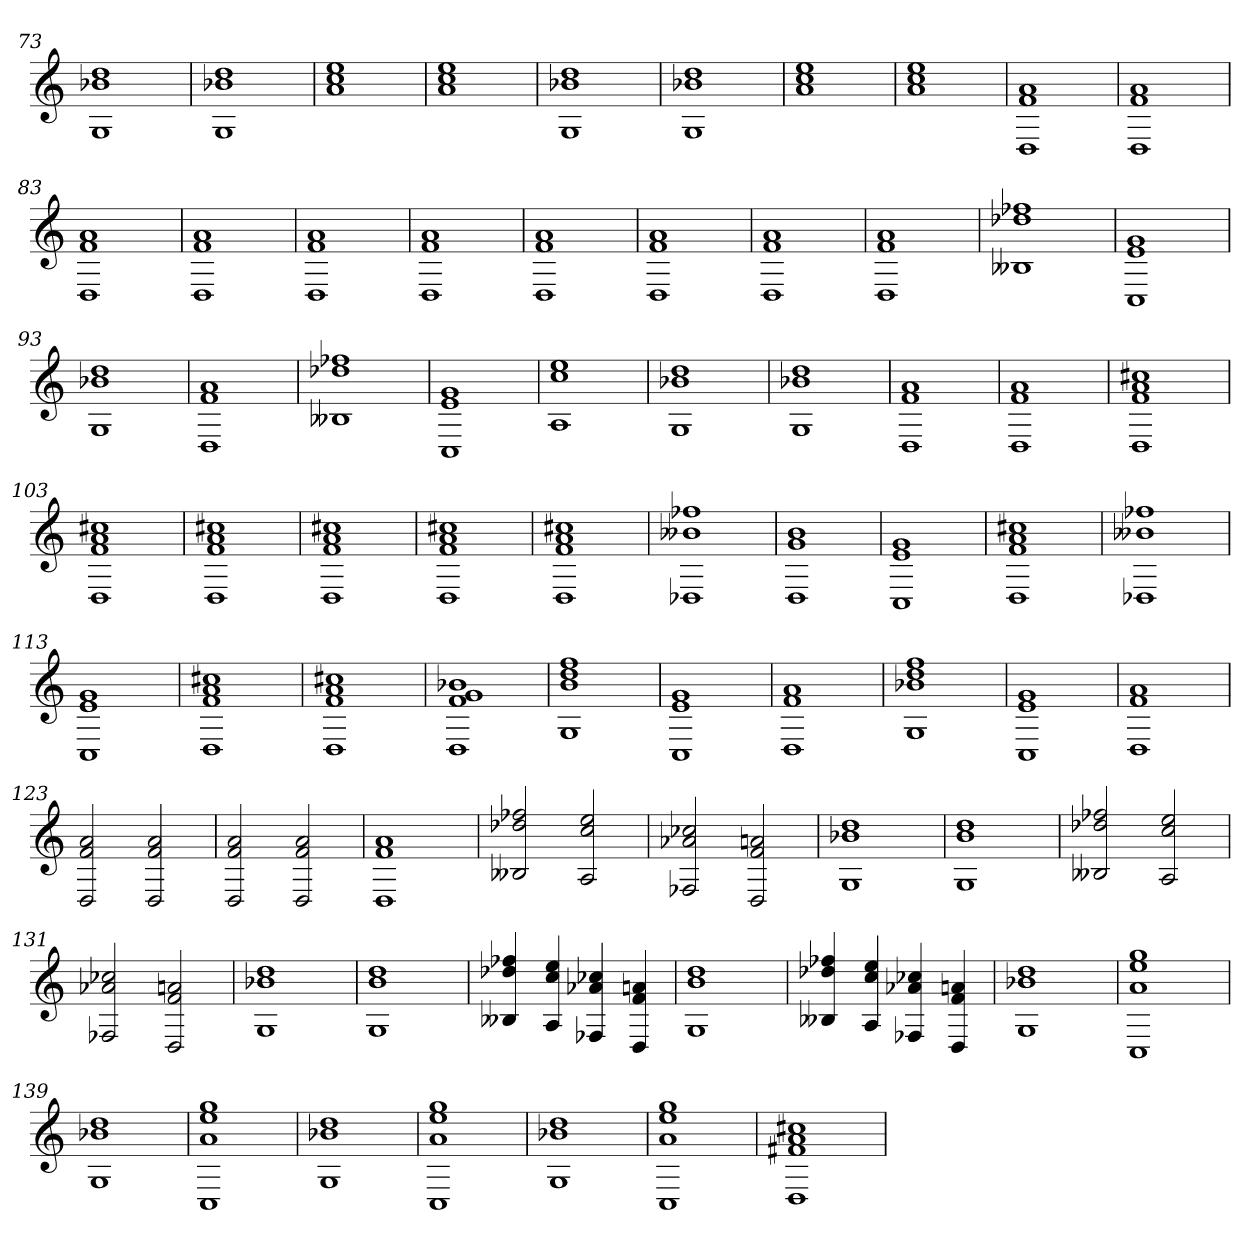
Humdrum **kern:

**kern
*part1
*staff1
=73
1G 1b-X 1dd
=74
1G 1b-X 1dd
=75
1a 1cc 1ee
=76
1a 1cc 1ee
=77
1G 1b-X 1dd
=78
1G 1b-X 1dd
=79
1a 1cc 1ee
=80
1a 1cc 1ee
=81
1D 1f 1a
=82
1D 1f 1a
=83
1D 1f 1a
=84
1D 1f 1a
=85
1D 1f 1a
=86
1D 1f 1a
=87
1D 1f 1a
=88
1D 1f 1a
=89
1D 1f 1a
=90
1D 1f 1a
=91
1B--X 1dd-X 1ff-X
=92
1C 1e 1g
=93
1G 1b-X 1dd
=94
1D 1f 1a
=95
1B--X 1dd-X 1ff-X
=96
1C 1e 1g
=97
1A 1cc 1ee
=98
1G 1b-X 1dd
=99
1G 1b-X 1dd
=100
1D 1f 1a
=101
1D 1f 1a
=102
1D 1f 1a 1cc#X
=103
1D 1f 1a 1cc#X
=104
1D 1f 1a 1cc#X
=105
1D 1f 1a 1cc#X
=106
1D 1f 1a 1cc#X
=107
1D 1f 1a 1cc#X
=108
1D-X 1b--X 1ff-X
=109
1D 1g 1b
=110
1C 1e 1g
=111
1D 1f 1a 1cc#X
=112
1D-X 1b--X 1ff-X
=113
1C 1e 1g
=114
1D 1f 1a 1cc#X
=115
1D 1f 1a 1cc#X
=116
1D 1f 1g 1b-X
=117
1G 1b 1dd 1ff
=118
1C 1e 1g
=119
1D 1f 1a
=120
1G 1b-X 1dd 1ff
=121
1C 1e 1g
=122
1D 1f 1a
=123
2D 2f 2a
2D 2f 2a
=124
2D 2f 2a
2D 2f 2a
=125
1D 1f 1a
=126
2B--X 2dd-X 2ff-X
2A 2cc 2ee
=127
2F-X 2a-X 2cc-X
2D 2f 2an
=128
1G 1b-X 1dd
=129
1G 1b 1dd
=130
2B--X 2dd-X 2ff-X
2A 2cc 2ee
=131
2F-X 2a-X 2cc-X
2D 2f 2an
=132
1G 1b-X 1dd
=133
1G 1b 1dd
=134
4B--X 4dd-X 4ff-X
4A 4cc 4ee
4F-X 4a-X 4cc-X
4D 4f 4an
=135
1G 1b 1dd
=136
4B--X 4dd-X 4ff-X
4A 4cc 4ee
4F-X 4a-X 4cc-X
4D 4f 4an
=137
1G 1b-X 1dd
=138
1C 1a 1ee 1gg
=139
1G 1b-X 1dd
=140
1C 1a 1ee 1gg
=141
1G 1b-X 1dd
=142
1C 1a 1ee 1gg
=143
1G 1b-X 1dd
=144
1C 1a 1ee 1gg
=145
1D 1f#X 1a 1cc#X
=
*-
